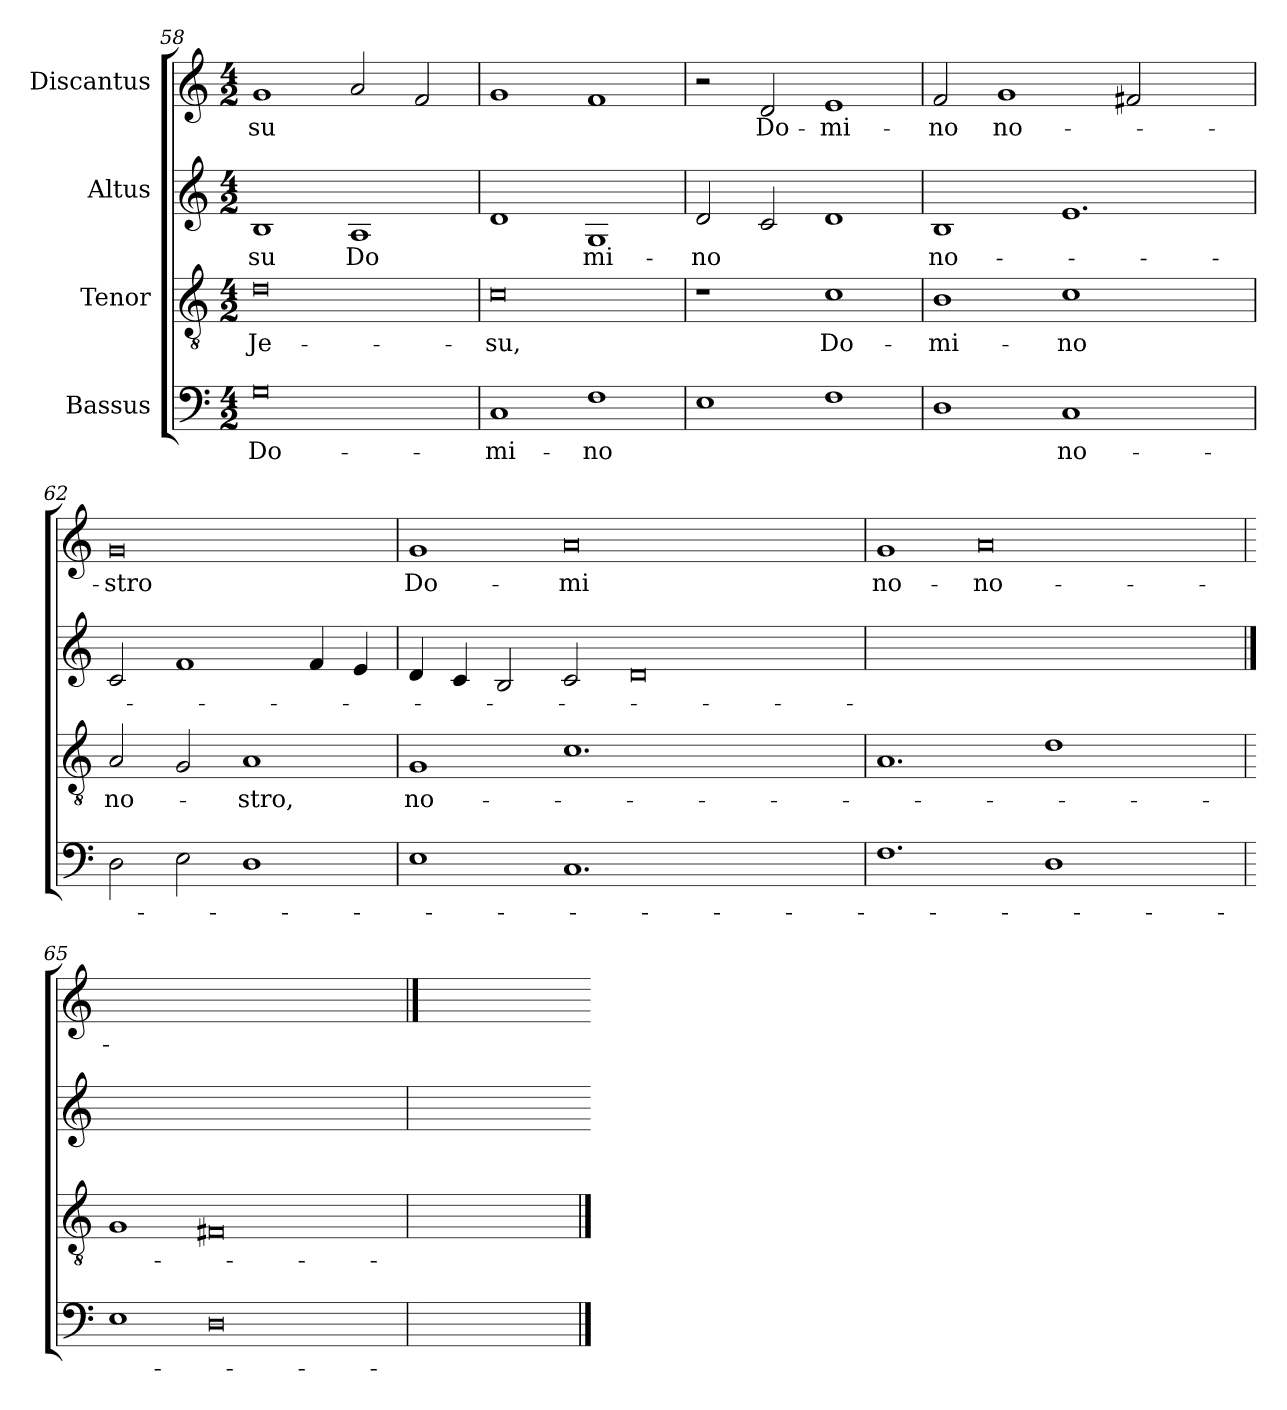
**kern	**text	**kern	**text	**kern	**text	**kern	**text
*part4	*part4	*part3	*part3	*part2	*part2	*part1	*part1
*staff4	*staff4	*staff3	*staff3	*staff2	*staff2	*staff1	*staff1
*I"Bassus	*	*I"Tenor	*	*I"Altus	*	*I"Discantus	*
!!LO:LB:g=z
*clefF4	*	*clefGv2	*	*clefG2	*	*clefG2	*
*k[]	*	*k[]	*	*k[]	*	*k[]	*
*C:	*	*C:	*	*C:	*	*C:	*
*M4/2	*	*M4/2	*	*M4/2	*	*M4/2	*
=58	=58	=58	=58	=58	=58	=58	=58
!	!LO:LY:b	!	!LO:LY:b	!	!LO:LY:b	!	!LO:LY:b
0G	Do-	0d	Je-	1B	-su	1g	-su
!	!	!	!	!	!LO:LY:b	!	!
.	.	.	.	1A	Do	2a	.
.	.	.	.	.	.	2f	.
=59	=59	=59	=59	=59	=59	=59	=59
!	!LO:LY:b	!	!LO:LY:b	!	!	!	!
1C	-mi-	0c	-su,	1d	.	1g	.
!	!LO:LY:b	!	!	!	!LO:LY:b	!	!
1F	-no	.	.	1G	mi-	1f	.
=60	=60	=60	=60	=60	=60	=60	=60
!	!	!	!	!	!LO:LY:b	!	!
1E	.	1r	.	2d	-no	2r	.
!	!	!	!	!	!	!	!LO:LY:b
.	.	.	.	2c	.	2d	Do-
!	!	!	!LO:LY:b	!	!	!	!LO:LY:b
1F	.	1c	Do-	1d	.	1e	-mi-
=61	=61	=61	=61	=61	=61	=61	=61
!	!	!	!LO:LY:b	!	!LO:LY:b	!	!LO:LY:b
1D	.	1B	-mi-	1B	no-	2f	-no
!	!	!	!	!	!	!	!LO:LY:b
.	.	.	.	.	.	1g	no-
!	!LO:LY:b	!	!LO:LY:b	!	!	!	!
1C	no-	1c	-no	1.e	.	.	.
.	.	.	.	.	.	2f#	.
2ryy	.	2ryy	.	.	.	2ryy	.
=62	=62	=62	=62	=62	=62	=62	=62
!	!	!	!LO:LY:b	!	!	!	!LO:LY:b
2D	.	2A	no-	2c	.	0g	-stro
2E	.	2G	.	1f	.	.	.
!	!	!	!LO:LY:b	!	!	!	!
1D	.	1A	-stro,	.	.	.	.
.	.	.	.	4f	.	.	.
.	.	.	.	4e	.	.	.
=63	=63	=63	=63	=63	=63	=63	=63
!	!	!	!LO:LY:b	!	!	!	!LO:LY:b
1E	.	1G	no-	4d	.	1g	Do-
.	.	.	.	4c	.	.	.
.	.	.	.	2B	.	.	.
!	!	!	!	!	!	!	!LO:LY:b
1.C	.	1.c	.	2c	.	0a	-mi
.	.	.	.	0d	.	.	.
1ryy	.	1ryy	.	.	.	.	.
.	.	.	.	.	.	2ryy	.
=64	=64	=64	=64	=64	=64	=64	=64
!	!	!	!	!	!LO:LY:b	!	!LO:LY:b
1.F	.	1.A	.	0dyy	-stro.	1g	no-
!	!	!	!	!	!	!	!LO:LY:b
.	.	.	.	.	.	0a	-no-
1D	.	1d	.	.	.	.	.
.	.	.	.	1ryy	.	.	.
2ryy	.	2ryy	.	.	.	.	.
=65	=65	=65	=65	==65	=65	=65	=65
!	!	!	!	!	!	!	!LO:LY:b
1E	.	1G	.	0ryy	.	0gyy	-stro.
0D	.	0F#	.	.	.	.	.
.	.	.	.	1ryy	.	1ryy	.
=	==	=	==	=	==	==	==
!	!LO:LY:b	!	!LO:LY:b	!	!	!	!
0Gyy	-stro.	0Gyy	-stro.	0ryy	.	0ryy	.
==	=	==	=	=	=	=	=
*-	*-	*-	*-	*-	*-	*-	*-
